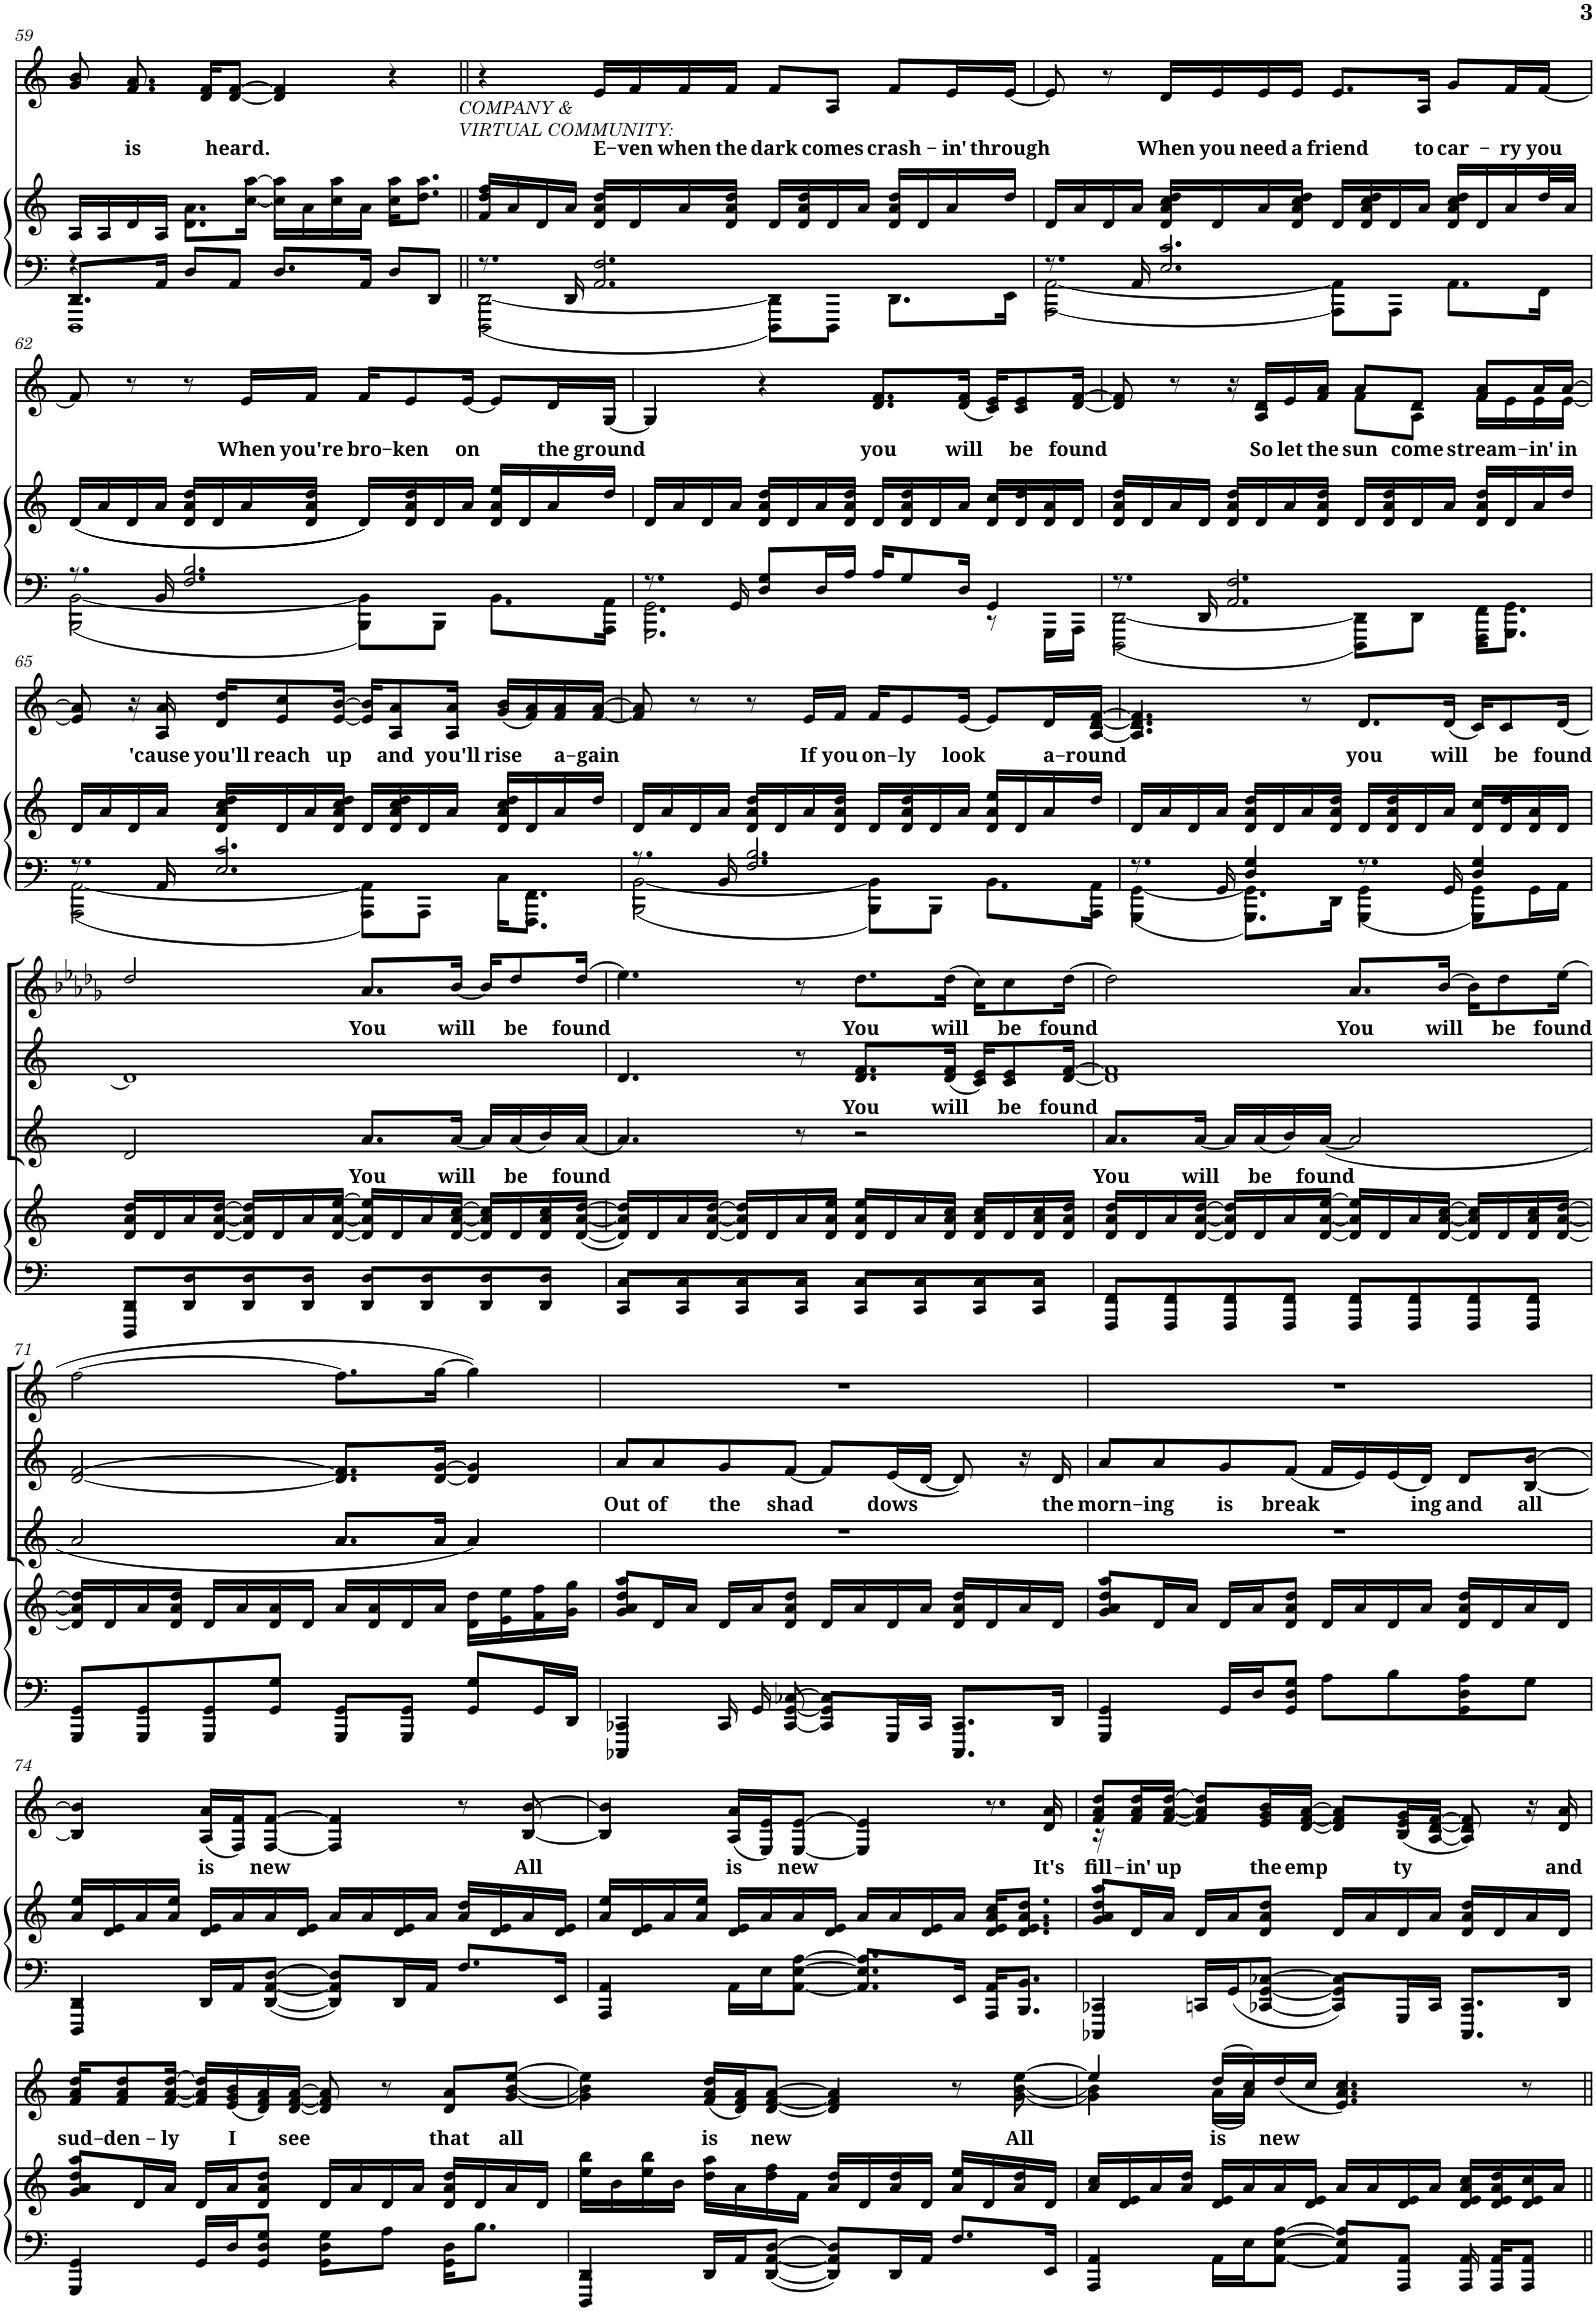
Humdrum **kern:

**kern	**kern	**kern	**text	**kern	**text	**kern	**text
*part5	*part4	*part3	*part3	*part2	*part2	*part1	*part1
*staff5	*staff4	*staff3	*staff3	*staff2	*staff2	*staff1	*staff1
*I"Piano	*I"Piano	*I"Piano	*	*I"Evan	*	*I"Piano	*
*I'Pno	*I'Pno	*I'Pno	*	*	*	*I'Pno	*
!!LO:PB:g=z
*clefF4	*clefG2	*clefF4	*	*clefG2	*	*clefG2	*
*k[b-e-a-d-g-]	*k[b-e-a-d-g-]	*k[b-e-a-d-g-]	*	*k[b-e-a-d-g-]	*	*k[b-e-a-d-g-]	*
*M4/4	*M4/4	*M4/4	*	*M4/4	*	*M4/4	*
=59	=59	=59	=59	=59	=59	=59	=59
*^	*	*	*	*	*	*	*
*	*^	*	*	*	*	*	*	*
4r	1DDD-	8.DD-/L	16A-/LL	1r	.	8g-/ 8b-/	.	1r	.
.	.	.	16A-/	.	.	.	.	.	.
!	!	!	!	!	!	!	!LO:LY:b	!	!
.	.	.	16d-/	.	.	8.f/ 8.a-/	is	.	.
.	.	16AA-/Jk	16A-/JJ	.	.	.	.	.	.
8D-/L	.	2.ryy	8.d-\ 8.a-\L	.	.	.	.	.	.
.	.	.	.	.	.	16d-/ 16f/KL	.	.	.
!	!	!	!	!	!	!	!LO:LY:b	!	!
8AA-/J	.	.	.	.	.	[8d-/ [8f/J	heard.	.	.
.	.	.	[16cc\ [16aa-\Jk	.	.	.	.	.	.
8.D-/L	.	.	16cc\] 16aa-\]LL	.	.	4d-/] 4f/]	.	.	.
.	.	.	16a-\	.	.	.	.	.	.
.	.	.	16cc\ 16aa-\	.	.	.	.	.	.
16AA-/Jk	.	.	16a-\JJ	.	.	.	.	.	.
8D-/L	.	.	16cc\ 16aa-\KL	.	.	4r	.	.	.
.	.	.	8.dd-\ 8.aa-\J	.	.	.	.	.	.
8DD-/J	.	.	.	.	.	.	.	.	.
*v	*v	*v	*	*	*	*	*	*	*
=60||	=60||	=60||	=60||	=60||	=60||	=60||	=60||
*	*	*clefG2	*	*	*	*	*
*^	*	*	*	*	*	*	*
!	!	!	!	!	!LO:TX:b:i:t=COMPANY &	!	!	!
!	!	!	!	!	!LO:TX:b:t=VIRTUAL COMMUNITY&colon;	!	!	!
8.r	(2DDD-\ [2DD-\	16f/ 16dd-/ 16ff/LL	1r	.	4r	.	1r	.
.	.	16a-/	.	.	.	.	.	.
.	.	16d-/	.	.	.	.	.	.
16DD-/	.	16a-/JJ	.	.	.	.	.	.
!	!	!	!	!	!	!LO:LY:b	!	!
2.AA-/ 2.F/	.	16d-/ 16a-/ 16dd-/LL	.	.	16e-/LL	E-	.	.
!	!	!	!	!	!	!LO:LY:b	!	!
.	.	16d-/	.	.	16f/	-ven	.	.
!	!	!	!	!	!	!LO:LY:b	!	!
.	.	16a-/	.	.	16f/	when	.	.
!	!	!	!	!	!	!LO:LY:b	!	!
.	.	16d-/ 16a-/ 16dd-/JJ	.	.	16f/JJ	the	.	.
!	!	!	!	!	!	!LO:LY:b	!	!
.	8DDD-\ 8DD-\]L)	16d-/LL	.	.	8f/L	dark	.	.
.	.	16d-/ 16a-/ 16dd-/	.	.	.	.	.	.
!	!	!	!	!	!	!LO:LY:b	!	!
.	8DDD-\J	16d-/	.	.	8A-/J	comes	.	.
.	.	16a-/JJ	.	.	.	.	.	.
!	!	!	!	!	!	!LO:LY:b	!	!
.	8.DD-\L	16d-/ 16a-/ 16dd-/LL	.	.	8f/L	crash-	.	.
.	.	16d-/	.	.	.	.	.	.
!	!	!	!	!	!	!LO:LY:b	!	!
.	.	16a-/	.	.	16e-/L	-in'	.	.
!	!	!	!	!	!	!LO:LY:b	!	!
.	16EE-\Jk	16dd-/JJ	.	.	[16e-/JJ	through	.	.
=61	=61	=61	=61	=61	=61	=61	=61	=61
8.r	[2AAA-\ [2AA-\	16d-/LL	1r	.	8e-/]	.	1r	.
.	.	16a-/	.	.	.	.	.	.
.	.	16d-/	.	.	8r	.	.	.
16AA-/	.	16a-/JJ	.	.	.	.	.	.
!	!	!	!	!	!	!LO:LY:b	!	!
2.E-/ 2.c/	.	16d-/ 16a-/ 16cc/ 16dd-/LL	.	.	16d-/LL	When	.	.
!	!	!	!	!	!	!LO:LY:b	!	!
.	.	16d-/	.	.	16e-/	you	.	.
!	!	!	!	!	!	!LO:LY:b	!	!
.	.	16a-/	.	.	16e-/	need	.	.
!	!	!	!	!	!	!LO:LY:b	!	!
.	.	16d-/ 16a-/ 16cc/ 16dd-/JJ	.	.	16e-/JJ	a	.	.
!	!	!	!	!	!	!LO:LY:b	!	!
.	8AAA-\] 8AA-\]L	16d-/LL	.	.	8.e-/L	friend	.	.
.	.	16d-/ 16a-/ 16cc/ 16dd-/	.	.	.	.	.	.
.	8AAA-\J	16d-/	.	.	.	.	.	.
!	!	!	!	!	!	!LO:LY:b	!	!
.	.	16a-/JJ	.	.	16A-/Jk	to	.	.
!	!	!	!	!	!	!LO:LY:b	!	!
.	8.AA-\L	16d-/ 16a-/ 16cc/ 16dd-/LL	.	.	8g-/L	car-	.	.
.	.	16d-/	.	.	.	.	.	.
!	!	!	!	!	!	!LO:LY:b	!	!
.	.	16a-/	.	.	16f/L	-ry	.	.
!	!	!	!	!	!	!LO:LY:b	!	!
.	16FF\Jk	32dd-/L	.	.	[16f/JJ	you	.	.
.	.	32a-/JJJ	.	.	.	.	.	.
!!LO:LB:g=z
=62	=62	=62	=62	=62	=62	=62	=62	=62
8.r	(2BBB-\ [2BB-\	((16d-/LL	1r	.	8f/]	.	1r	.
.	.	16a-/	.	.	.	.	.	.
.	.	16d-/	.	.	8r	.	.	.
16BB-/	.	16a-/JJ	.	.	.	.	.	.
2.F/ 2.B-/	.	16d-/ 16a-/ 16dd-/LL	.	.	8r	.	.	.
.	.	16d-/	.	.	.	.	.	.
!	!	!	!	!	!	!LO:LY:b	!	!
.	.	16a-/	.	.	16e-/LL	When	.	.
!	!	!	!	!	!	!LO:LY:b	!	!
.	.	16d-/ 16a-/ 16dd-/JJ	.	.	16f/JJ	you're	.	.
!	!	!	!	!	!	!LO:LY:b	!	!
.	8BBB-\ 8BB-\]L)	16d-/LL))	.	.	16f/KL	bro-	.	.
!	!	!	!	!	!	!LO:LY:b	!	!
.	.	16d-/ 16a-/ 16dd-/	.	.	8e-/	-ken	.	.
.	8BBB-\J	16d-/	.	.	.	.	.	.
!	!	!	!	!	!	!LO:LY:b	!	!
.	.	16a-/JJ	.	.	[16e-/Jk	on	.	.
.	8.BB-\L	16d-/ 16a-/ 16ee-/LL	.	.	8e-/L]	.	.	.
.	.	16d-/	.	.	.	.	.	.
!	!	!	!	!	!	!LO:LY:b	!	!
.	.	16a-/	.	.	16d-/L	the	.	.
!	!	!	!	!	!	!LO:LY:b	!	!
.	16AAA-\ 16AA-\Jk	16dd-/JJ	.	.	[16G-/JJ	ground	.	.
=63	=63	=63	=63	=63	=63	=63	=63	=63
8.r	2.GGG-\ 2.GG-\	16d-/LL	1r	.	4G-/]	.	1r	.
.	.	16a-/	.	.	.	.	.	.
.	.	16d-/	.	.	.	.	.	.
16GG-/	.	16a-/JJ	.	.	.	.	.	.
8D-/ 8G-/L	.	16d-/ 16a-/ 16dd-/LL	.	.	4r	.	.	.
.	.	16d-/	.	.	.	.	.	.
16D-/L	.	16a-/	.	.	.	.	.	.
16A-/JJ	.	16d-/ 16a-/ 16dd-/JJ	.	.	.	.	.	.
!	!	!	!	!	!	!LO:LY:b	!	!
16A-/KL	.	16d-/LL	.	.	8.d-/ 8.f/L	you	.	.
8G-/	.	16d-/ 16a-/ 16dd-/	.	.	.	.	.	.
.	.	16d-/	.	.	.	.	.	.
!	!	!	!	!	!	!LO:LY:b	!	!
16D-/Jk	.	16a-/JJ	.	.	(16d-/ 16f/Jk	will	.	.
4GG-/	8r	16d-/ 16cc/LL	.	.	16c/ 16e-/KL)	.	.	.
!	!	!	!	!	!	!LO:LY:b	!	!
.	.	16d-/ 16dd-/	.	.	8c/ 8e-/	be	.	.
.	16GGG-\LL	16d-/ 16a-/	.	.	.	.	.	.
!	!	!	!	!	!	!LO:LY:b	!	!
.	16AAA-\JJ	16d-/JJ	.	.	[16d-/ [16f/Jk	found	.	.
=64	=64	=64	=64	=64	=64	=64	=64	=64
*	*	*	*	*	*^	*	*	*
8.r	(2DDD-\ [2DD-\	16d-/ 16a-/ 16dd-/LL	1r	.	8d-/] 8f/]	2ryy	.	1r	.
.	.	16d-/	.	.	.	.	.	.	.
.	.	16a-/	.	.	8r	.	.	.	.
16DD-/	.	16d-/JJ	.	.	.	.	.	.	.
2.AA-/ 2.F/	.	16d-/ 16a-/ 16dd-/LL	.	.	16r	.	.	.	.
!	!	!	!	!	!	!	!LO:LY:b	!	!
.	.	16d-/	.	.	16A-/ 16d-/LL	.	So	.	.
!	!	!	!	!	!	!	!LO:LY:b	!	!
.	.	16a-/	.	.	16e-/	.	let	.	.
!	!	!	!	!	!	!	!LO:LY:b	!	!
.	.	16d-/ 16a-/ 16dd-/JJ	.	.	16f/ 16a-/JJ	.	the	.	.
!	!	!	!	!	!	!	!LO:LY:b	!	!
.	8DDD-\ 8DD-\]L)	16d-/LL	.	.	8a-/L	8f\L	sun	.	.
.	.	16d-/ 16a-/ 16dd-/	.	.	.	.	.	.	.
!	!	!	!	!	!	!	!LO:LY:b	!	!
.	8DD-\J	16d-/	.	.	8d-/J	8A-\J	come	.	.
.	.	16a-/JJ	.	.	.	.	.	.	.
!	!	!	!	!	!	!	!LO:LY:b	!	!
.	16FFF\ 16FF\KL	16d-/ 16a-/ 16dd-/LL	.	.	8f/ 8a-/L	16f\LL	stream-	.	.
.	8.GGG-\ 8.GG-\J	16d-/	.	.	.	16e-\	.	.	.
!	!	!	!	!	!	!	!LO:LY:b	!	!
.	.	16a-/	.	.	16a-/L	16e-\	-in'	.	.
!	!	!	!	!	!	!	!LO:LY:b	!	!
.	.	16dd-/JJ	.	.	[16a-/JJ	[16e-\JJ	in	.	.
*	*	*	*	*	*v	*v	*	*	*
!!LO:LB:g=z
=65	=65	=65	=65	=65	=65	=65	=65	=65
8.r	(2AAA-\ [2AA-\	16d-/LL	1r	.	8e-/] 8a-/]	.	1r	.
.	.	16a-/	.	.	.	.	.	.
.	.	16d-/	.	.	16r	.	.	.
!	!	!	!	!	!	!LO:LY:b	!	!
16AA-/	.	16a-/JJ	.	.	16A-/ 16a-/	'cause	.	.
!	!	!	!	!	!	!LO:LY:b	!	!
2.E-/ 2.c/	.	16d-/ 16a-/ 16cc/ 16dd-/LL	.	.	16d-/ 16dd-/KL	you'll	.	.
!	!	!	!	!	!	!LO:LY:b	!	!
.	.	16d-/	.	.	8e-/ 8cc/	reach	.	.
.	.	16a-/	.	.	.	.	.	.
!	!	!	!	!	!	!LO:LY:b	!	!
.	.	16d-/ 16a-/ 16cc/ 16dd-/JJ	.	.	[16e-/ [16b-/Jk	up	.	.
.	8AAA-\ 8AA-\]L)	16d-/LL	.	.	16e-/] 16b-/]KL	.	.	.
!	!	!	!	!	!	!LO:LY:b	!	!
.	.	16d-/ 16a-/ 16cc/ 16dd-/	.	.	8A-/ 8a-/	and	.	.
.	8AAA-\J	16d-/	.	.	.	.	.	.
!	!	!	!	!	!	!LO:LY:b	!	!
.	.	16a-/JJ	.	.	16A-/ 16a-/Jk	you'll	.	.
!	!	!	!	!	!	!LO:LY:b	!	!
.	16C\KL	16d-/ 16a-/ 16cc/ 16dd-/LL	.	.	(16g-/ 16b-/LL	rise	.	.
.	8.FFF\ 8.FF\J	16d-/	.	.	16f/ 16a-/)	.	.	.
!	!	!	!	!	!	!LO:LY:b	!	!
.	.	16a-/	.	.	16f/ 16a-/	a-	.	.
!	!	!	!	!	!	!LO:LY:b	!	!
.	.	16dd-/JJ	.	.	[16f/ [16a-/JJ	-gain	.	.
=66	=66	=66	=66	=66	=66	=66	=66	=66
8.r	(2BBB-\ [2BB-\	16d-/LL	1r	.	8f/] 8a-/]	.	1r	.
.	.	16a-/	.	.	.	.	.	.
.	.	16d-/	.	.	8r	.	.	.
16BB-/	.	16a-/JJ	.	.	.	.	.	.
2.F/ 2.B-/	.	16d-/ 16a-/ 16dd-/LL	.	.	8r	.	.	.
.	.	16d-/	.	.	.	.	.	.
!	!	!	!	!	!	!LO:LY:b	!	!
.	.	16a-/	.	.	16e-/LL	If	.	.
!	!	!	!	!	!	!LO:LY:b	!	!
.	.	16d-/ 16a-/ 16dd-/JJ	.	.	16f/JJ	you	.	.
!	!	!	!	!	!	!LO:LY:b	!	!
.	8BBB-\ 8BB-\]L)	16d-/LL	.	.	16f/KL	on-	.	.
!	!	!	!	!	!	!LO:LY:b	!	!
.	.	16d-/ 16a-/ 16dd-/	.	.	8e-/	-ly	.	.
.	8BBB-\J	16d-/	.	.	.	.	.	.
!	!	!	!	!	!	!LO:LY:b	!	!
.	.	16a-/JJ	.	.	[16e-/Jk	look	.	.
.	8.BB-\L	16d-/ 16a-/ 16ee-/LL	.	.	8e-/L]	.	.	.
.	.	16d-/	.	.	.	.	.	.
!	!	!	!	!	!	!LO:LY:b	!	!
.	.	16a-/	.	.	16d-/L	a-	.	.
!	!	!	!	!	!	!LO:LY:b	!	!
.	16AAA-\ 16AA-\Jk	16dd-/JJ	.	.	[16A-/ [16d-/ [16f/JJ	-round	.	.
=67	=67	=67	=67	=67	=67	=67	=67	=67
8.r	(4GGG-\ [4GG-\	16d-/LL	1r	.	4.A-/] 4.d-/] 4.f/]	.	1r	.
.	.	16a-/	.	.	.	.	.	.
.	.	16d-/	.	.	.	.	.	.
16GG-/	.	16a-/JJ	.	.	.	.	.	.
4D-/ 4G-/	8.GGG-\ 8.GG-\]L)	16d-/ 16a-/ 16dd-/LL	.	.	.	.	.	.
.	.	16d-/	.	.	.	.	.	.
.	.	16a-/	.	.	8r	.	.	.
.	16DD-\Jk	16d-/ 16a-/ 16dd-/JJ	.	.	.	.	.	.
!	!	!	!	!	!	!LO:LY:b	!	!
8.r	(4GGG-\ 4GG-\	16d-/LL	.	.	8.d-/L	you	.	.
.	.	16d-/ 16a-/ 16dd-/	.	.	.	.	.	.
.	.	16d-/	.	.	.	.	.	.
!	!	!	!	!	!	!LO:LY:b	!	!
16GG-/	.	16a-/JJ	.	.	(16d-/Jk	will	.	.
4D-/ 4G-/	8GGG-\ 8GG-\L)	16d-/ 16cc/LL	.	.	16c/KL)	.	.	.
!	!	!	!	!	!	!LO:LY:b	!	!
.	.	16d-/ 16dd-/	.	.	8c/	be	.	.
.	16GG-\L	16d-/ 16a-/	.	.	.	.	.	.
!	!	!	!	!	!	!LO:LY:b	!	!
.	16AA-\JJ	16d-/JJ	.	.	[16d-/Jk	found	.	.
*v	*v	*	*	*	*	*	*	*
!!LO:LB:g=z
=68	=68	=68	=68	=68	=68	=68	=68
8DDD-/ 8DD-/L	16d-/ 16a-/ 16dd-/LL	2d-/	.	1d-]	.	2dd-/	.
.	16d-/	.	.	.	.	.	.
8DD-/ 8D-/	16a-/	.	.	.	.	.	.
.	[16d-/ [16a-/ [16dd-/JJ	.	.	.	.	.	.
8DD-/ 8D-/	16d-/] 16a-/] 16dd-/]LL	.	.	.	.	.	.
.	16d-/	.	.	.	.	.	.
8DD-/ 8D-/J	16a-/	.	.	.	.	.	.
.	[16d-/ [16a-/ [16ee-/JJ	.	.	.	.	.	.
!	!	!	!LO:LY:b	!	!	!	!LO:LY:b
8DD-/ 8D-/L	16d-/] 16a-/] 16ee-/]LL	8.a-/L	You	.	.	8.a-/L	You
.	16d-/	.	.	.	.	.	.
8DD-/ 8D-/	16a-/	.	.	.	.	.	.
!	!	!	!LO:LY:b	!	!	!	!LO:LY:b
.	[16d-/ [16a-/ [16cc/JJ	[16a-/Jk	will	.	.	[16b-/Jk	will
8DD-/ 8D-/	16d-/] 16a-/] 16cc/]LL	16a-/LL]	.	.	.	16b-/KL]	.
!	!	!	!LO:LY:b	!	!	!	!LO:LY:b
.	16d-/	(16a-/	be	.	.	8dd-/	be
8DD-/ 8D-/J	16d-/ 16a-/ 16cc/	16b-/)	.	.	.	.	.
!	!	!	!LO:LY:b	!	!	!	!LO:LY:b
.	([16d-/ [16a-/ [16dd-/JJ	[16a-/JJ	found	.	.	(16dd-/Jk	found
=69	=69	=69	=69	=69	=69	=69	=69
8CC/ 8C/L	16d-/] 16a-/] 16dd-/]LL)	4.a-/]	.	4.d-/	.	4.ee-\)	.
.	16d-/	.	.	.	.	.	.
8CC/ 8C/	16a-/	.	.	.	.	.	.
.	[16d-/ [16a-/ [16dd-/JJ	.	.	.	.	.	.
8CC/ 8C/	16d-/] 16a-/] 16dd-/]LL	.	.	.	.	.	.
.	16d-/	.	.	.	.	.	.
8CC/ 8C/J	16a-/	8r	.	8r	.	8r	.
.	16d-/ 16a-/ 16ee-/JJ	.	.	.	.	.	.
!	!	!	!	!	!LO:LY:b	!	!LO:LY:b
8CC/ 8C/L	16d-/ 16a-/ 16ee-/LL	2r	.	8.d-/ 8.f/L	You	8.dd-\L	You
.	16d-/	.	.	.	.	.	.
8CC/ 8C/	16a-/	.	.	.	.	.	.
!	!	!	!	!	!LO:LY:b	!	!LO:LY:b
.	16d-/ 16a-/ 16cc/JJ	.	.	(16d-/ 16f/Jk	will	(16dd-\Jk	will
8CC/ 8C/	16d-/ 16a-/ 16cc/LL	.	.	16c/ 16e-/KL)	.	16cc\KL)	.
!	!	!	!	!	!LO:LY:b	!	!LO:LY:b
.	16d-/	.	.	8c/ 8e-/	be	8cc\	be
8CC/ 8C/J	16d-/ 16a-/ 16cc/	.	.	.	.	.	.
!	!	!	!	!	!LO:LY:b	!	!LO:LY:b
.	16d-/ 16a-/ 16dd-/JJ	.	.	[16d-/ [16f/Jk	found	[16dd-\Jk	found
=70	=70	=70	=70	=70	=70	=70	=70
!	!	!	!LO:LY:b	!	!	!	!
8FFF/ 8FF/L	16d-/ 16a-/ 16dd-/LL	8.a-/L	You	1d-] 1f]	.	2dd-\]	.
.	16d-/	.	.	.	.	.	.
8FFF/ 8FF/	16a-/	.	.	.	.	.	.
!	!	!	!LO:LY:b	!	!	!	!
.	[16d-/ [16a-/ [16dd-/JJ	[16a-/Jk	will	.	.	.	.
8FFF/ 8FF/	16d-/] 16a-/] 16dd-/]LL	16a-/LL]	.	.	.	.	.
!	!	!	!LO:LY:b	!	!	!	!
.	16d-/	(16a-/	be	.	.	.	.
8FFF/ 8FF/J	16a-/	16b-/)	.	.	.	.	.
!	!	!	!LO:LY:b	!	!	!	!
.	[16d-/ [16a-/ [16ee-/JJ	([16a-/JJ	found	.	.	.	.
!	!	!	!	!	!	!	!LO:LY:b
8FFF/ 8FF/L	16d-/] 16a-/] 16ee-/]LL	2a-/]	.	.	.	8.a-/L	You
.	16d-/	.	.	.	.	.	.
8FFF/ 8FF/	16a-/	.	.	.	.	.	.
!	!	!	!	!	!	!	!LO:LY:b
.	[16d-/ [16a-/ [16cc/JJ	.	.	.	.	[16b-/Jk	will
8FFF/ 8FF/	16d-/] 16a-/] 16cc/]LL	.	.	.	.	16b-\KL]	.
!	!	!	!	!	!	!	!LO:LY:b
.	16d-/	.	.	.	.	8dd-\	be
8FFF/ 8FF/J	16d-/ 16a-/ 16cc/	.	.	.	.	.	.
!	!	!	!	!	!	!	!LO:LY:b
.	[16d-/ [16a-/ [16dd-/JJ	.	.	.	.	(16ee-\Jk	found
!!LO:LB:g=z
=71	=71	=71	=71	=71	=71	=71	=71
8GGG-/ 8GG-/L	16d-/] 16a-/] 16dd-/]LL	2a-/	.	[2d-/ [2f/	.	[2ff\	.
.	16d-/	.	.	.	.	.	.
8GGG-/ 8GG-/	16a-/	.	.	.	.	.	.
.	16d-/ 16a-/ 16dd-/JJ	.	.	.	.	.	.
8GGG-/ 8GG-/	16d-/LL	.	.	.	.	.	.
.	16a-/	.	.	.	.	.	.
8GG-/ 8G-/J	16d-/ 16a-/	.	.	.	.	.	.
.	16d-/JJ	.	.	.	.	.	.
8GGG-/ 8GG-/L	16a-/LL	8.a-/L	.	8.d-/] 8.f/]L	.	8.ff\L]	.
.	16d-/ 16a-/	.	.	.	.	.	.
8GGG-/ 8GG-/J	16d-/	.	.	.	.	.	.
.	16a-/JJ	16a-/Jk	.	[16d-/ [16g-/Jk	.	[16gg-\Jk	.
8GG-/ 8G-/L	16d-\ 16dd-\LL	4a-/)	.	4d-/] 4g-/]	.	4gg-\])	.
.	16e-\ 16ee-\	.	.	.	.	.	.
16GG-/L	16f\ 16ff\	.	.	.	.	.	.
16DD-/JJ	16g-\ 16gg-\JJ	.	.	.	.	.	.
=72	=72	=72	=72	=72	=72	=72	=72
!	!	!	!	!	!LO:LY:b	!	!
4CCC-X/ 4CC-X/	8g-/ 8a-/ 8dd-/ 8aa-/L	1r	.	8a-/L	Out	1r	.
!	!	!	!	!	!LO:LY:b	!	!
.	16d-/L	.	.	8a-/	of	.	.
.	16a-/JJ	.	.	.	.	.	.
!	!	!	!	!	!LO:LY:b	!	!
16CC-/	16d-/LL	.	.	8g-/	the	.	.
16GG-/	16a-/J	.	.	.	.	.	.
!	!	!	!	!	!LO:LY:b	!	!
[8CC-/ [8GG-/ [8C-X/	8d-/ 8a-/ 8dd-/J	.	.	[8f/J	shad	.	.
8CC-/] 8GG-/] 8C-/]L	16d-/LL	.	.	8f/L]	.	.	.
.	16a-/	.	.	.	.	.	.
!	!	!	!	!	!LO:LY:b	!	!
16GGG-/L	16d-/	.	.	(16e-/L	dows	.	.
16CC-/JJ	16a-/JJ	.	.	[16d-/JJ	.	.	.
8.CCC-/ 8.CC-/L	16d-/ 16a-/ 16dd-/LL	.	.	8d-/])	.	.	.
.	16d-/	.	.	.	.	.	.
.	16a-/	.	.	16r	.	.	.
!	!	!	!	!	!LO:LY:b	!	!
16DD-/Jk	16d-/JJ	.	.	16d-/	the	.	.
=73	=73	=73	=73	=73	=73	=73	=73
!	!	!	!	!	!LO:LY:b	!	!
4GGG-/ 4GG-/	8g-/ 8a-/ 8dd-/ 8aa-/L	1r	.	8a-/L	morn-	1r	.
!	!	!	!	!	!LO:LY:b	!	!
.	16d-/L	.	.	8a-/	-ing	.	.
.	16a-/JJ	.	.	.	.	.	.
!	!	!	!	!	!LO:LY:b	!	!
16GG-/LL	16d-/LL	.	.	8g-/	is	.	.
16D-/J	16a-/J	.	.	.	.	.	.
!	!	!	!	!	!LO:LY:b	!	!
8GG-/ 8D-/ 8G-/J	8d-/ 8a-/ 8dd-/J	.	.	(8f/J	break	.	.
8A-\L	16d-/LL	.	.	16f/LL	.	.	.
.	16a-/	.	.	16e-/)	.	.	.
8B-\	16d-/	.	.	(16e-/	.	.	.
!	!	!	!	!	!LO:LY:b	!	!
.	16a-/JJ	.	.	16d-/JJ)	ing	.	.
!	!	!	!	!	!LO:LY:b	!	!
8GG-\ 8D-\ 8A-\	16d-/ 16a-/ 16dd-/LL	.	.	8d-/L	and	.	.
.	16d-/	.	.	.	.	.	.
!	!	!	!	!	!LO:LY:b	!	!
8G-\J	16a-/	.	.	[8B-/ [8b-/J	all	.	.
.	16d-/JJ	.	.	.	.	.	.
!!LO:LB:g=z
=74	=74	=74	=74	=74	=74	=74	=74
4DDD-/ 4DD-/	16a-/ 16ee-/LL	1r	.	4B-/] 4b-/]	.	1r	.
.	16d-/ 16e-/	.	.	.	.	.	.
.	16a-/	.	.	.	.	.	.
.	16a-/ 16ee-/JJ	.	.	.	.	.	.
!	!	!	!	!	!LO:LY:b	!	!
16DD-/LL	16d-/ 16e-/LL	.	.	(16A-/ 16a-/LL	is	.	.
16AA-/J	16a-/	.	.	16F/ 16f/J)	.	.	.
!	!	!	!	!	!LO:LY:b	!	!
([8DD-/ [8AA-/ [8D-/J	16a-/	.	.	[8F/ [8f/J	new	.	.
.	16d-/ 16e-/JJ	.	.	.	.	.	.
8DD-/] 8AA-/] 8D-/]L)	16a-/LL	.	.	4F/] 4f/]	.	.	.
.	16a-/	.	.	.	.	.	.
16DD-/L	16d-/ 16e-/	.	.	.	.	.	.
16AA-/JJ	16a-/JJ	.	.	.	.	.	.
8.F/L	16a-/ 16dd-/LL	.	.	8r	.	.	.
.	16d-/ 16e-/	.	.	.	.	.	.
!	!	!	!	!	!LO:LY:b	!	!
.	16a-/	.	.	[8B-/ [8b-/	All	.	.
16EE-/Jk	16d-/ 16e-/JJ	.	.	.	.	.	.
=75	=75	=75	=75	=75	=75	=75	=75
4AAA-/ 4AA-/	16a-/ 16ee-/LL	1r	.	4B-/] 4b-/]	.	1r	.
.	16d-/ 16e-/	.	.	.	.	.	.
.	16a-/	.	.	.	.	.	.
.	16a-/ 16ee-/JJ	.	.	.	.	.	.
!	!	!	!	!	!LO:LY:b	!	!
16AA-\LL	16d-/ 16e-/LL	.	.	(16A-/ 16a-/LL	is	.	.
16E-\J	16a-/	.	.	16E-/ 16e-/J)	.	.	.
!	!	!	!	!	!LO:LY:b	!	!
[8AA-\ [8E-\ [8A-\J	16a-/	.	.	[8E-/ [8e-/J	new	.	.
.	16d-/ 16e-/JJ	.	.	.	.	.	.
8.AA-/] 8.E-/] 8.A-/]L	16a-/LL	.	.	4E-/] 4e-/]	.	.	.
.	16a-/	.	.	.	.	.	.
.	16d-/ 16e-/	.	.	.	.	.	.
16EE-/Jk	16a-/JJ	.	.	.	.	.	.
16AAA-/ 16AA-/KL	16d-/ 16e-/ 16a-/ 16cc/KL	.	.	8.r	.	.	.
8.BBB-/ 8.BB-/J	8.d-/ 8.e-/ 8.a-/ 8.dd-/J	.	.	.	.	.	.
!	!	!	!	!	!LO:LY:b	!	!
.	.	.	.	16d-/ 16a-/	It's	.	.
=76	=76	=76	=76	=76	=76	=76	=76
!	!	!	!	!	!LO:LY:b	!	!
*	*	*	*	*^	*	*	*
4CCC-X/ 4CC-X/	8g-/ 8a-/ 8dd-/ 8aa-/L	1r	.	8f/ 8a-/ 8dd-/L	16r	fill-	1r	.
.	.	.	.	.	2...ryy	.	.	.
!	!	!	!	!	!	!LO:LY:b	!	!
.	16d-/L	.	.	16f/ 16a-/ 16dd-/L	.	-in'	.	.
!	!	!	!	!	!	!LO:LY:b	!	!
.	16a-/JJ	.	.	[16f/ [16a-/ [16dd-/JJ	.	up	.	.
16CCn/LL	16d-/LL	.	.	8f/] 8a-/] 8dd-/]L	.	.	.	.
(16GG-/J	16a-/J	.	.	.	.	.	.	.
!	!	!	!	!	!	!LO:LY:b	!	!
[8CC-X/ [8GG-/ [8C-X/J	8d-/ 8a-/ 8dd-/J	.	.	16e-/ 16g-/ 16b-/L	.	the	.	.
!	!	!	!	!	!	!LO:LY:b	!	!
.	.	.	.	[16d-/ [16f/ [16a-/JJ	.	emp	.	.
8CC-/] 8GG-/] 8C-/]L)	16d-/LL	.	.	8d-/] 8f/] 8a-/]L	.	.	.	.
.	16a-/	.	.	.	.	.	.	.
!	!	!	!	!	!	!LO:LY:b	!	!
16GGG-/L	16d-/	.	.	(16B-/ 16e-/ 16g-/L	.	ty	.	.
16CC-/JJ	16a-/JJ	.	.	[16A-/ [16d-/ [16f/JJ	.	.	.	.
8.CCC-/ 8.CC-/L	16d-/ 16a-/ 16dd-/LL	.	.	8A-/] 8d-/] 8f/])	.	.	.	.
.	16d-/	.	.	.	.	.	.	.
.	16a-/	.	.	16r	.	.	.	.
!	!	!	!	!	!	!LO:LY:b	!	!
16DD-/Jk	16d-/JJ	.	.	16d-/ 16a-/	.	and	.	.
*	*	*	*	*v	*v	*	*	*
!!LO:LB:g=z
=77	=77	=77	=77	=77	=77	=77	=77
!	!	!	!	!	!LO:LY:b	!	!
4GGG-/ 4GG-/	8g-/ 8a-/ 8dd-/ 8aa-/L	1r	.	16f/ 16a-/ 16dd-/KL	sud-	1r	.
!	!	!	!	!	!LO:LY:b	!	!
.	.	.	.	8f/ 8a-/ 8dd-/	-den-	.	.
.	16d-/L	.	.	.	.	.	.
!	!	!	!	!	!LO:LY:b	!	!
.	16a-/JJ	.	.	[16f/ [16a-/ [16dd-/Jk	-ly	.	.
16GG-/LL	16d-/LL	.	.	16f/] 16a-/] 16dd-/]LL	.	.	.
!	!	!	!	!	!LO:LY:b	!	!
16D-/J	16a-/J	.	.	(16e-/ 16g-/ 16b-/	I	.	.
8GG-/ 8D-/ 8G-/J	8d-/ 8a-/ 8dd-/J	.	.	16d-/ 16f/ 16a-/)	.	.	.
!	!	!	!	!	!LO:LY:b	!	!
.	.	.	.	[16d-/ [16f/ [16a-/JJ	see	.	.
8GG-\ 8D-\ 8G-\L	16d-/LL	.	.	8d-/] 8f/] 8a-/]	.	.	.
.	16a-/	.	.	.	.	.	.
8A-\J	16d-/	.	.	8r	.	.	.
.	16a-/JJ	.	.	.	.	.	.
!	!	!	!	!	!LO:LY:b	!	!
16GG-\ 16D-\KL	16d-/ 16a-/ 16dd-/LL	.	.	8d-/ 8a-/L	that	.	.
8.B-\J	16d-/	.	.	.	.	.	.
!	!	!	!	!	!LO:LY:b	!	!
.	16a-/	.	.	[8g-/ [8b-/ [8ee-/J	all	.	.
.	16d-/JJ	.	.	.	.	.	.
=78	=78	=78	=78	=78	=78	=78	=78
4DDD-/ 4DD-/	16ee-\ 16bb-\LL	1r	.	4g-\] 4b-\] 4ee-\]	.	1r	.
.	16b-\	.	.	.	.	.	.
.	16ee-\ 16bb-\	.	.	.	.	.	.
.	16b-\JJ	.	.	.	.	.	.
!	!	!	!	!	!LO:LY:b	!	!
16DD-/LL	16dd-\ 16aa-\LL	.	.	(16f/ 16a-/ 16dd-/LL	is	.	.
16AA-/J	16a-\	.	.	16d-/ 16f/ 16a-/J)	.	.	.
!	!	!	!	!	!LO:LY:b	!	!
([8DD-/ [8AA-/ [8D-/J	16dd-\ 16ff\	.	.	[8d-/ [8f/ [8a-/J	new	.	.
.	16f\JJ	.	.	.	.	.	.
8DD-/] 8AA-/] 8D-/]L)	16a-/ 16dd-/LL	.	.	4d-/] 4f/] 4a-/]	.	.	.
.	16d-/	.	.	.	.	.	.
16DD-/L	16a-/ 16dd-/	.	.	.	.	.	.
16AA-/JJ	16d-/JJ	.	.	.	.	.	.
8.F/L	16a-/ 16ee-/LL	.	.	8r	.	.	.
.	16d-/	.	.	.	.	.	.
!	!	!	!	!	!LO:LY:b	!	!
.	16a-/ 16dd-/	.	.	[8g-\ [8b-\ [8ee-\	All	.	.
16EE-/Jk	16d-/JJ	.	.	.	.	.	.
=79	=79	=79	=79	=79	=79	=79	=79
*	*	*	*	*^	*	*	*
4AAA-/ 4AA-/	16a-/ 16cc/LL	1r	.	4ee-/]	4g-\] 4b-\]	.	1r	.
.	16d-/ 16e-/	.	.	.	.	.	.	.
.	16a-/	.	.	.	.	.	.	.
.	16a-/ 16dd-/JJ	.	.	.	.	.	.	.
!	!	!	!	!	!	!LO:LY:b	!	!
16AA-\LL	16d-/ 16e-/LL	.	.	(16dd-/LL	(16a-\LL	is	.	.
16E-\J	16a-/	.	.	16a-/ 16cc/)	16a-\JJ)	.	.	.
!	!	!	!	!	!	!LO:LY:b	!	!
[8AA-\ [8E-\ [8A-\J	16a-/	.	.	(16dd-/	2ryy	new	.	.
.	16d-/ 16e-/JJ	.	.	16cc/JJ	.	.	.	.
8AA-/] 8E-/] 8A-/]L	16a-/LL	.	.	4.e-/ 4.a-/ 4.cc/)	.	.	.	.
.	16a-/	.	.	.	.	.	.	.
8AAA-/ 8AA-/J	16d-/ 16e-/	.	.	.	.	.	.	.
.	16a-/JJ	.	.	.	.	.	.	.
16AAA-/ 16AA-/	16d-/ 16e-/ 16a-/ 16cc/LL	.	.	.	.	.	.	.
16AAA-/ 16AA-/KL	16d-/ 16e-/ 16a-/ 16dd-/	.	.	.	.	.	.	.
8AAA-/ 8AA-/J	16d-/ 16e-/ 16cc/	.	.	8r	8ryy	.	.	.
.	16a-/JJ	.	.	.	.	.	.	.
*	*	*	*	*v	*v	*	*	*
=||	=||	=||	=||	=||	=||	=||	=||
*-	*-	*-	*-	*-	*-	*-	*-
